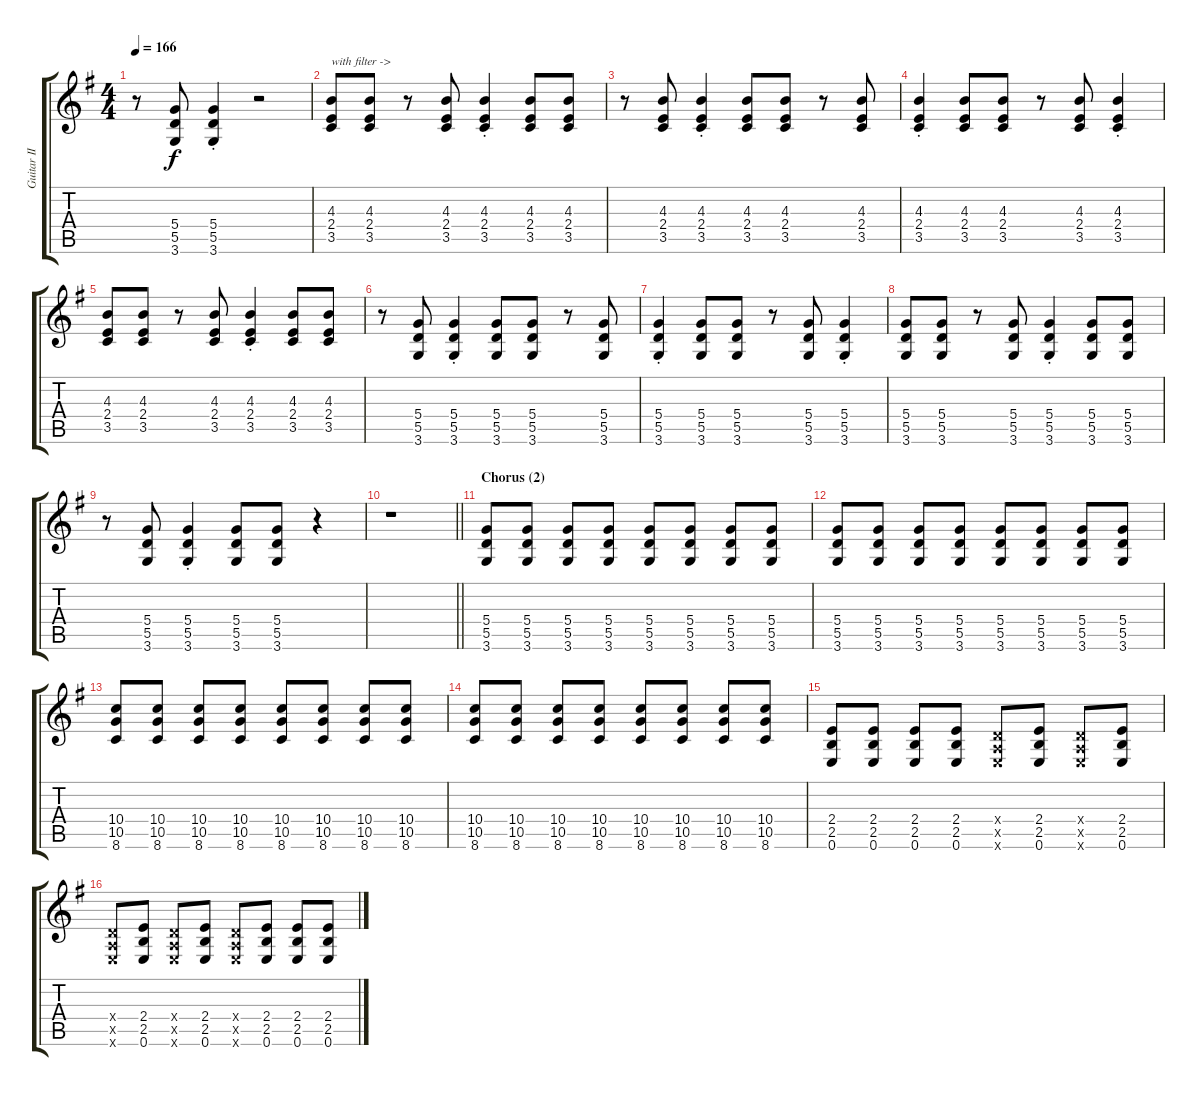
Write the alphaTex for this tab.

\track ("Guitar II (Aiji)" "Guitar II ") {instrument distortionguitar}
\staff {score tabs}
\tuning (E4 B3 G3 D3 A2 E2) {hide}
\ts (4 4)
\tempo 166
\clef g2
\ks g
r.8{dy f} (5.4 5.5 3.6).8 (5.4{st} 5.5{st} 3.6{st}).4 r.2 |
(4.3 2.4 3.5).8{txt "with filter ->"} (4.3 2.4 3.5).8 r.8 (4.3 2.4 3.5).8 (4.3{st} 2.4{st} 3.5{st}).4 (4.3 2.4 3.5).8 (4.3 2.4 3.5).8 |
r.8 (4.3 2.4 3.5).8 (4.3{st} 2.4{st} 3.5{st}).4 (4.3 2.4 3.5).8 (4.3 2.4 3.5).8 r.8 (4.3 2.4 3.5).8 |
(4.3{st} 2.4{st} 3.5{st}).4 (4.3 2.4 3.5).8 (4.3 2.4 3.5).8 r.8 (4.3 2.4 3.5).8 (4.3{st} 2.4{st} 3.5{st}).4 |
(4.3 2.4 3.5).8 (4.3 2.4 3.5).8 r.8 (4.3 2.4 3.5).8 (4.3{st} 2.4{st} 3.5{st}).4 (4.3 2.4 3.5).8 (4.3 2.4 3.5).8 |
r.8 (5.4 5.5 3.6).8 (5.4{st} 5.5{st} 3.6{st}).4 (5.4 5.5 3.6).8 (5.4 5.5 3.6).8 r.8 (5.4 5.5 3.6).8 |
(5.4{st} 5.5{st} 3.6{st}).4 (5.4 5.5 3.6).8 (5.4 5.5 3.6).8 r.8 (5.4 5.5 3.6).8 (5.4{st} 5.5{st} 3.6{st}).4 |
(5.4 5.5 3.6).8 (5.4 5.5 3.6).8 r.8 (5.4 5.5 3.6).8 (5.4{st} 5.5{st} 3.6{st}).4 (5.4 5.5 3.6).8 (5.4 5.5 3.6).8 |
r.8 (5.4 5.5 3.6).8 (5.4{st} 5.5{st} 3.6{st}).4 (5.4 5.5 3.6).8 (5.4 5.5 3.6).8 r.4 |
\barLineRight lightlight
r.1 |
\section ("" "Chorus (2)")
(5.4 5.5 3.6).8 (5.4 5.5 3.6).8 (5.4 5.5 3.6).8 (5.4 5.5 3.6).8 (5.4 5.5 3.6).8 (5.4 5.5 3.6).8 (5.4 5.5 3.6).8 (5.4 5.5 3.6).8 |
(5.4 5.5 3.6).8 (5.4 5.5 3.6).8 (5.4 5.5 3.6).8 (5.4 5.5 3.6).8 (5.4 5.5 3.6).8 (5.4 5.5 3.6).8 (5.4 5.5 3.6).8 (5.4 5.5 3.6).8 |
(10.4 10.5 8.6).8 (10.4 10.5 8.6).8 (10.4 10.5 8.6).8 (10.4 10.5 8.6).8 (10.4 10.5 8.6).8 (10.4 10.5 8.6).8 (10.4 10.5 8.6).8 (10.4 10.5 8.6).8 |
(10.4 10.5 8.6).8 (10.4 10.5 8.6).8 (10.4 10.5 8.6).8 (10.4 10.5 8.6).8 (10.4 10.5 8.6).8 (10.4 10.5 8.6).8 (10.4 10.5 8.6).8 (10.4 10.5 8.6).8 |
(2.4 2.5 0.6).8 (2.4 2.5 0.6).8 (2.4 2.5 0.6).8 (2.4 2.5 0.6).8 (0.4{x} 0.5{x} 0.6{x}).8 (2.4 2.5 0.6).8 (0.4{x} 0.5{x} 0.6{x}).8 (2.4 2.5 0.6).8 |
(0.4{x} 0.5{x} 0.6{x}).8 (2.4 2.5 0.6).8 (0.4{x} 0.5{x} 0.6{x}).8 (2.4 2.5 0.6).8 (0.4{x} 0.5{x} 0.6{x}).8 (2.4 2.5 0.6).8 (2.4 2.5 0.6).8 (2.4 2.5 0.6).8
